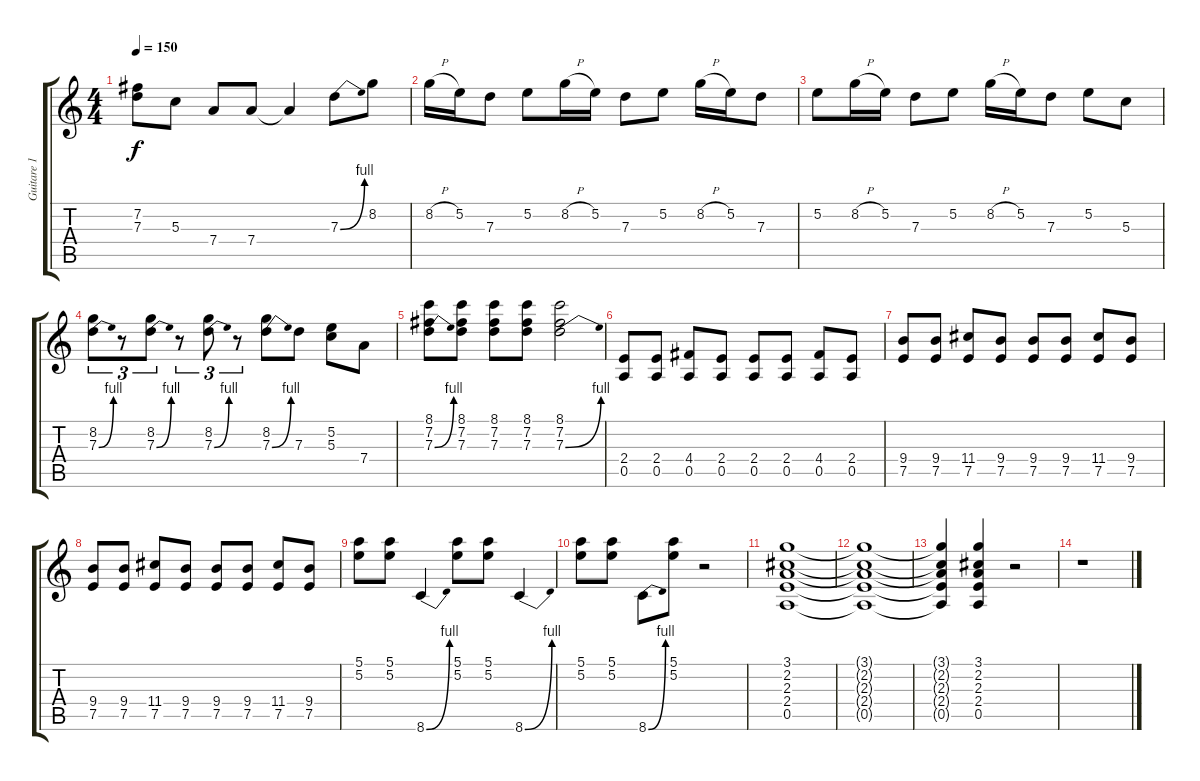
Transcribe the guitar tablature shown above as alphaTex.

\track ("Guitare 1" "Guitare 1") {instrument overdrivenguitar}
\staff {score tabs}
\tuning (E4 B3 G3 D3 A2 E2) {hide}
\ts (4 4)
\tempo 150
\clef g2
\ks c
(7.2 7.3).8{dy f} 5.3.8 7.4.8 7.4.8 7.4{t}.4 7.3{be (bend 0 0 60 4)}.8 8.2.8 |
8.2{h}.16 5.2.16 7.3.8 5.2.8 8.2{h}.16 5.2.16 7.3.8 5.2.8 8.2{h}.16 5.2.16 7.3.8 |
5.2.8 8.2{h}.16 5.2.16 7.3.8 5.2.8 8.2{h}.16 5.2.16 7.3.8 5.2.8 5.3.8 |
(8.2 7.3{be (bend 0 0 60 4)}).8{tu (3 2)} r.8{tu (3 2)} (8.2 7.3{be (bend 0 0 60 4)}).8{tu (3 2)} r.8{tu (3 2)} (8.2 7.3{be (bend 0 0 60 4)}).8{tu (3 2)} r.8{tu (3 2)} (8.2 7.3{be (bend 0 0 60 4)}).8 7.3.8 (5.2 5.3).8 7.4.8 |
(8.1 7.2 7.3{be (bend 0 0 60 4)}).8 (8.1 7.2 7.3).8 (8.1 7.2 7.3).8 (8.1 7.2 7.3).8 (8.1 7.2 7.3{be (bend 0 0 60 4)}).2 |
(2.4 0.5).8 (2.4 0.5).8 (4.4 0.5).8 (2.4 0.5).8 (2.4 0.5).8 (2.4 0.5).8 (4.4 0.5).8 (2.4 0.5).8 |
(9.4 7.5).8 (9.4 7.5).8 (11.4 7.5).8 (9.4 7.5).8 (9.4 7.5).8 (9.4 7.5).8 (11.4 7.5).8 (9.4 7.5).8 |
(9.4 7.5).8 (9.4 7.5).8 (11.4 7.5).8 (9.4 7.5).8 (9.4 7.5).8 (9.4 7.5).8 (11.4 7.5).8 (9.4 7.5).8 |
(5.1 5.2).8 (5.1 5.2).8 8.6{be (bend 0 0 60 4)}.4 (5.1 5.2).8 (5.1 5.2).8 8.6{be (bend 0 0 60 4)}.4 |
(5.1 5.2).8 (5.1 5.2).8 8.6{be (bend 0 0 60 4)}.8 (5.1 5.2).8 r.2 |
(3.1 2.2 2.3 2.4 0.5).1 |
(3.1{t} 2.2{t} 2.3{t} 2.4{t} 0.5{t}).1 |
(3.1{t} 2.2{t} 2.3{t} 2.4{t} 0.5{t}).4 (3.1 2.2 2.3 2.4 0.5).4 r.2 |
r.1
